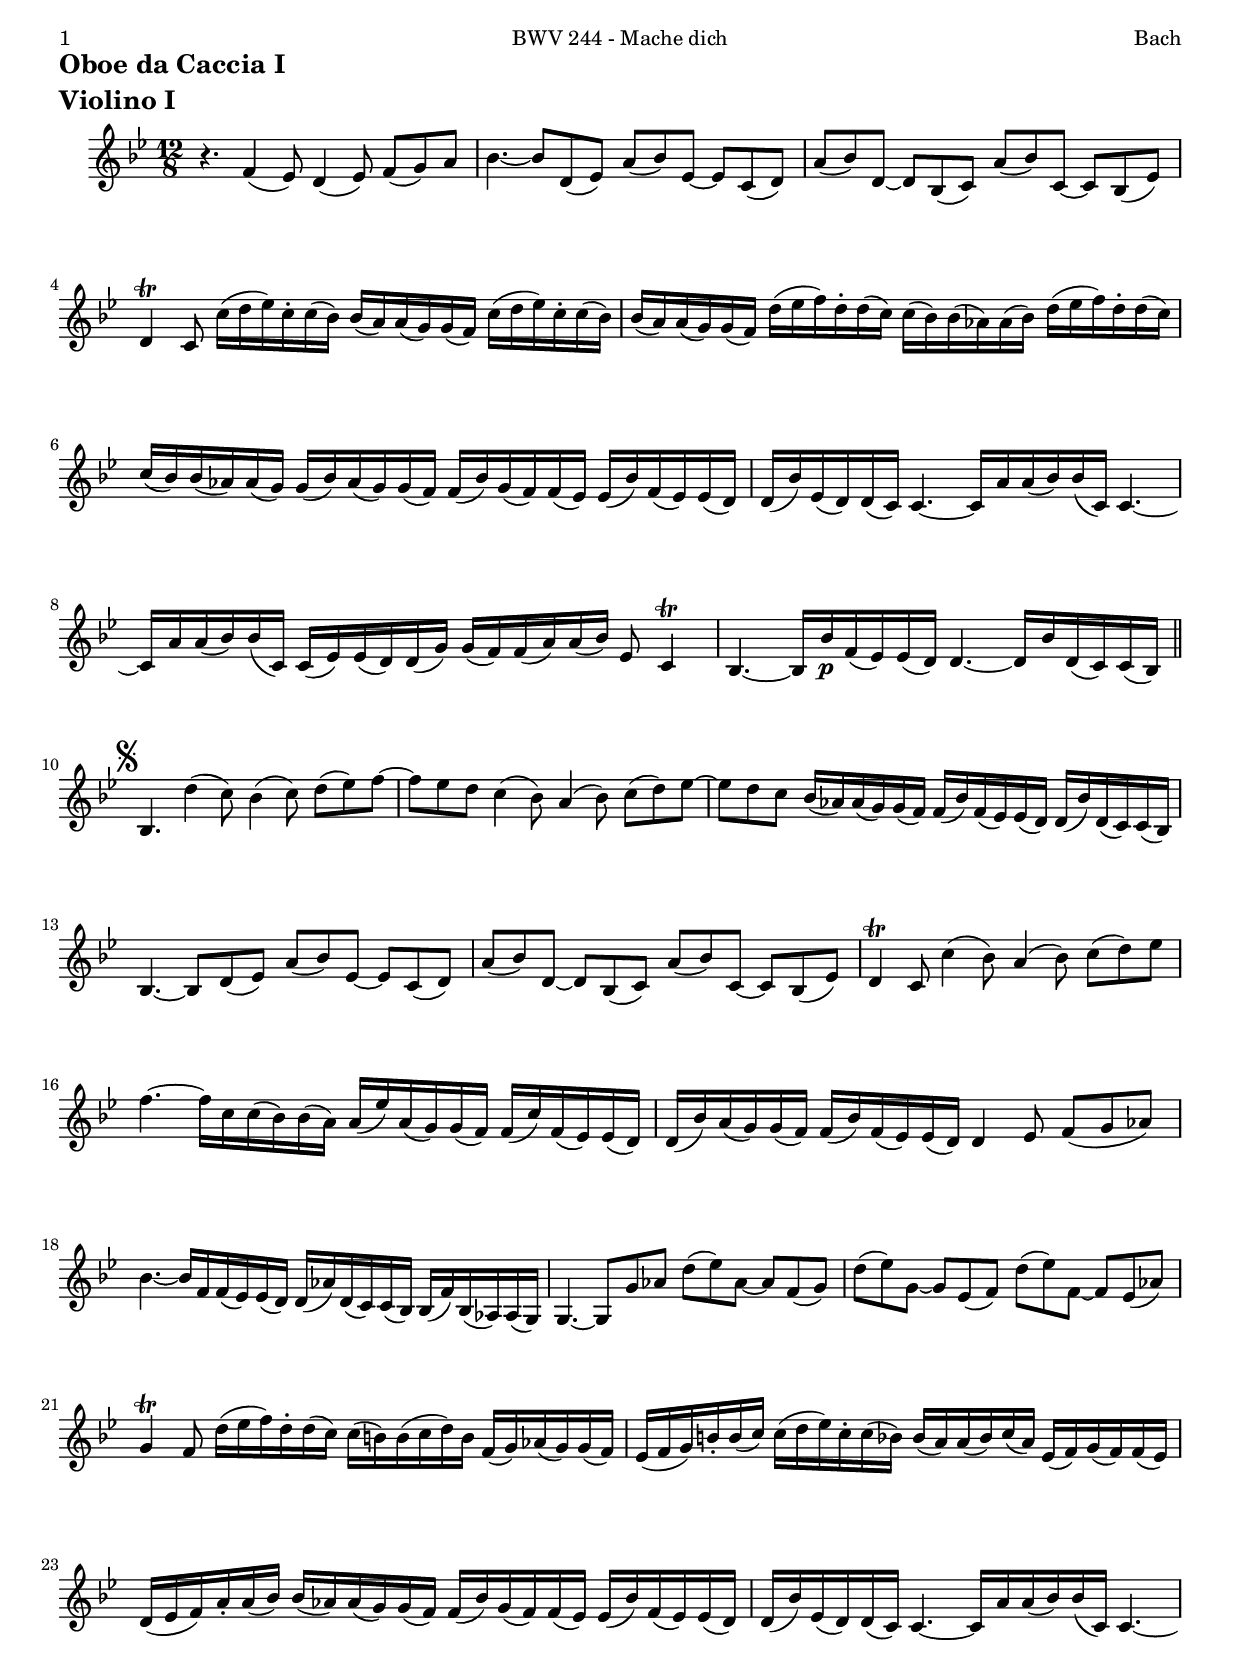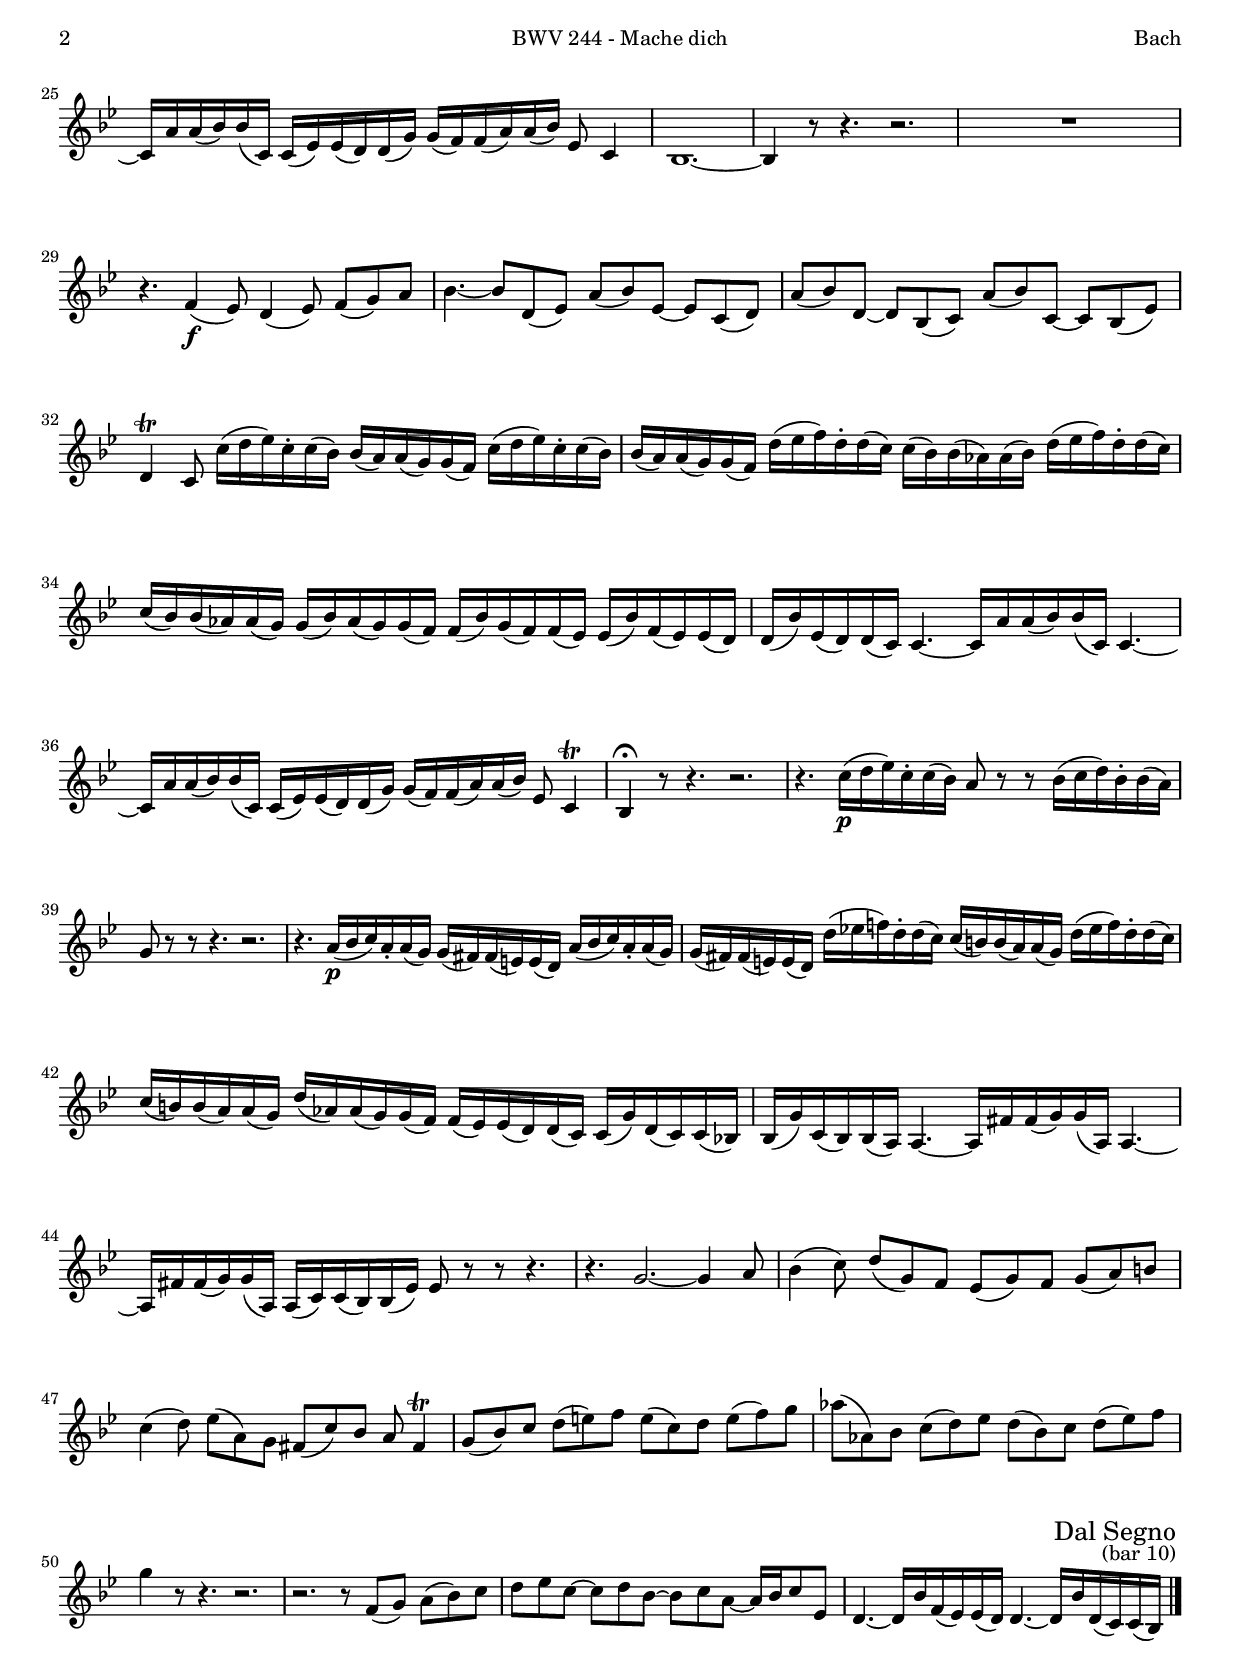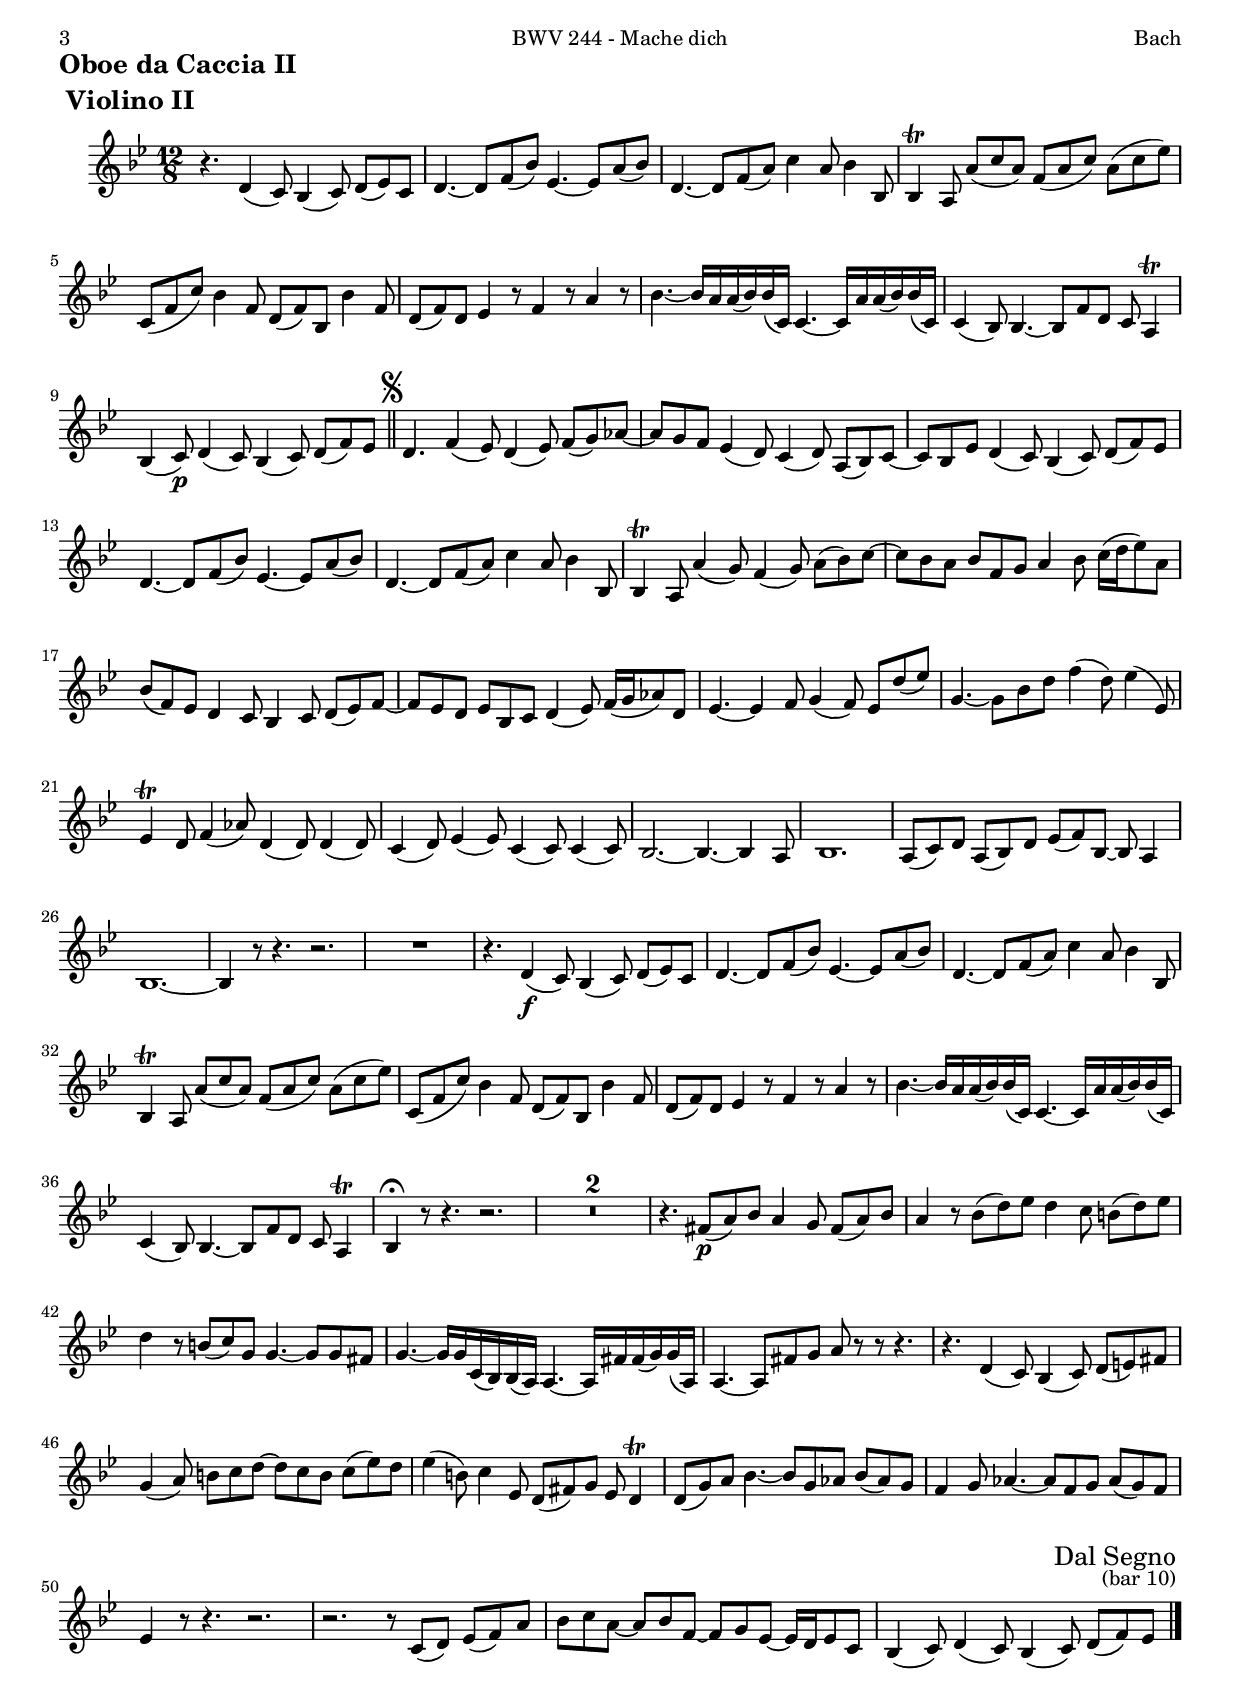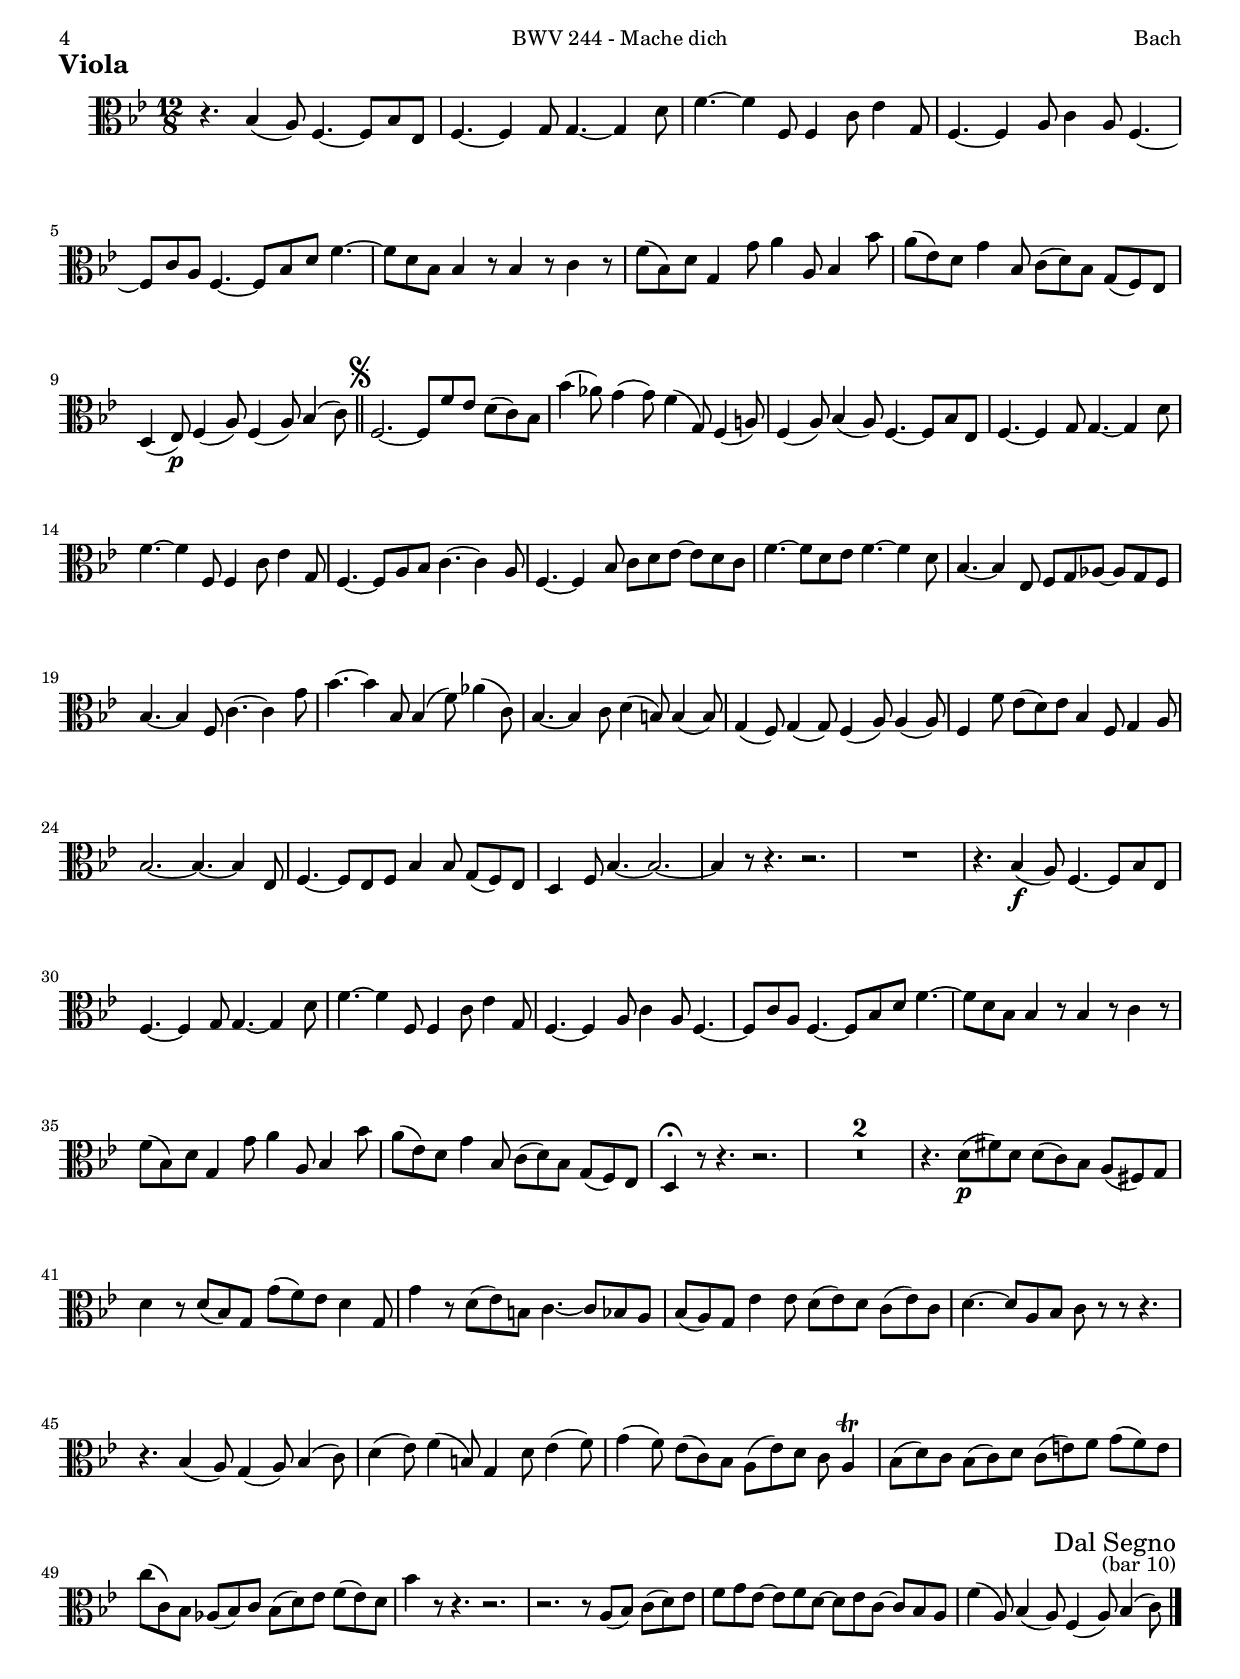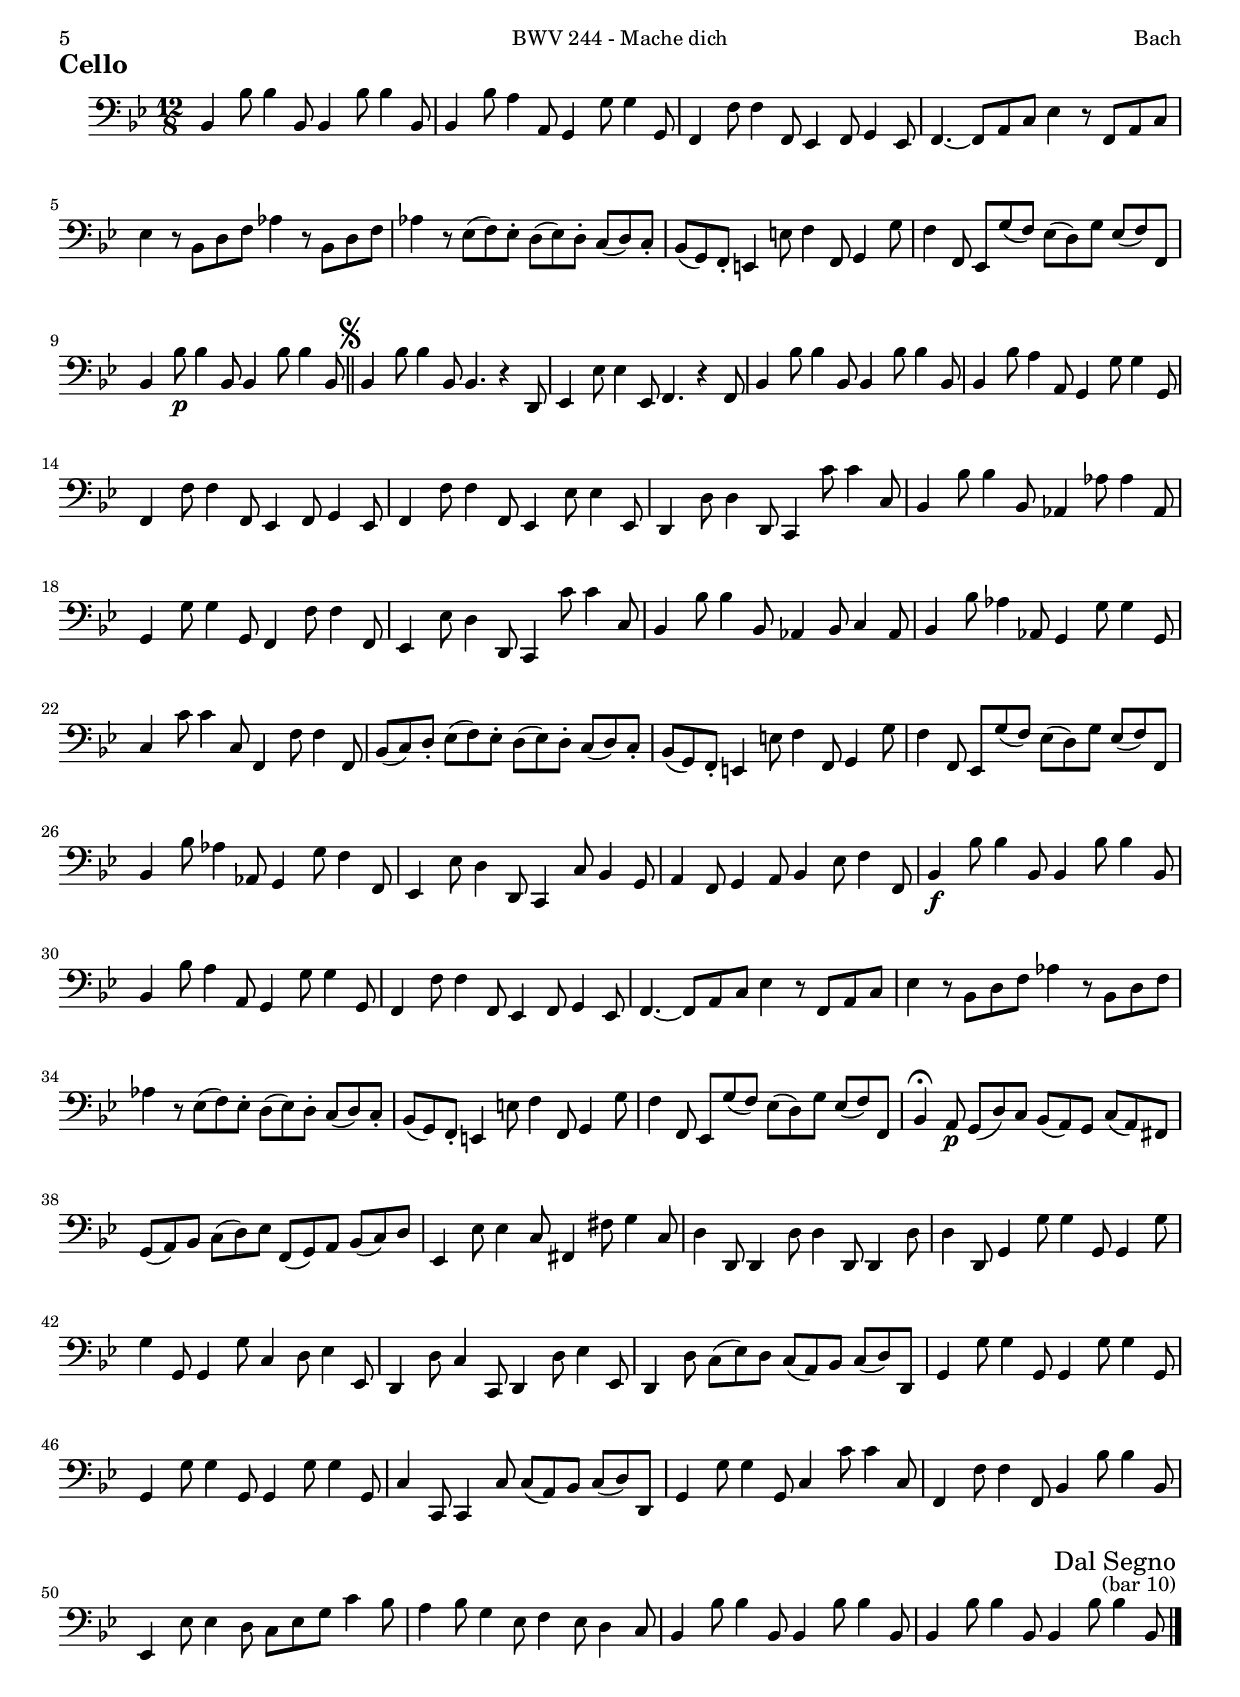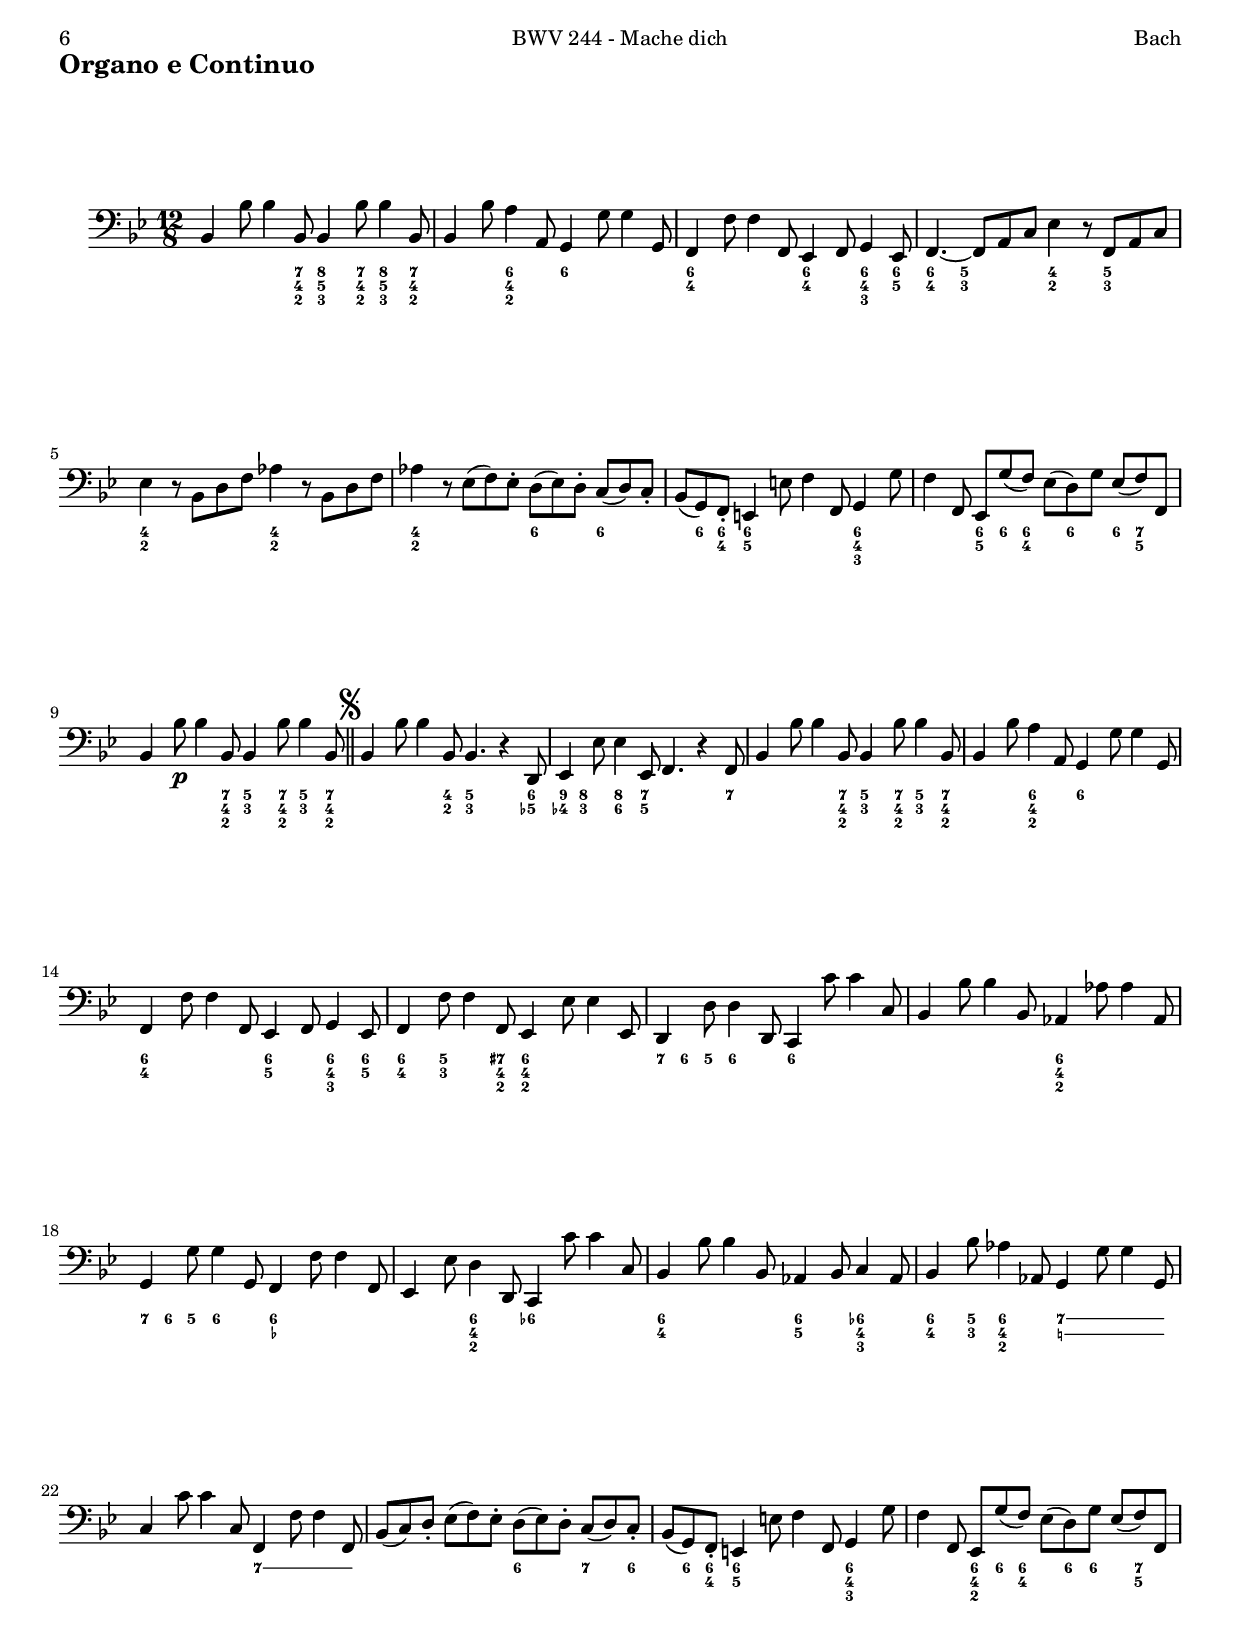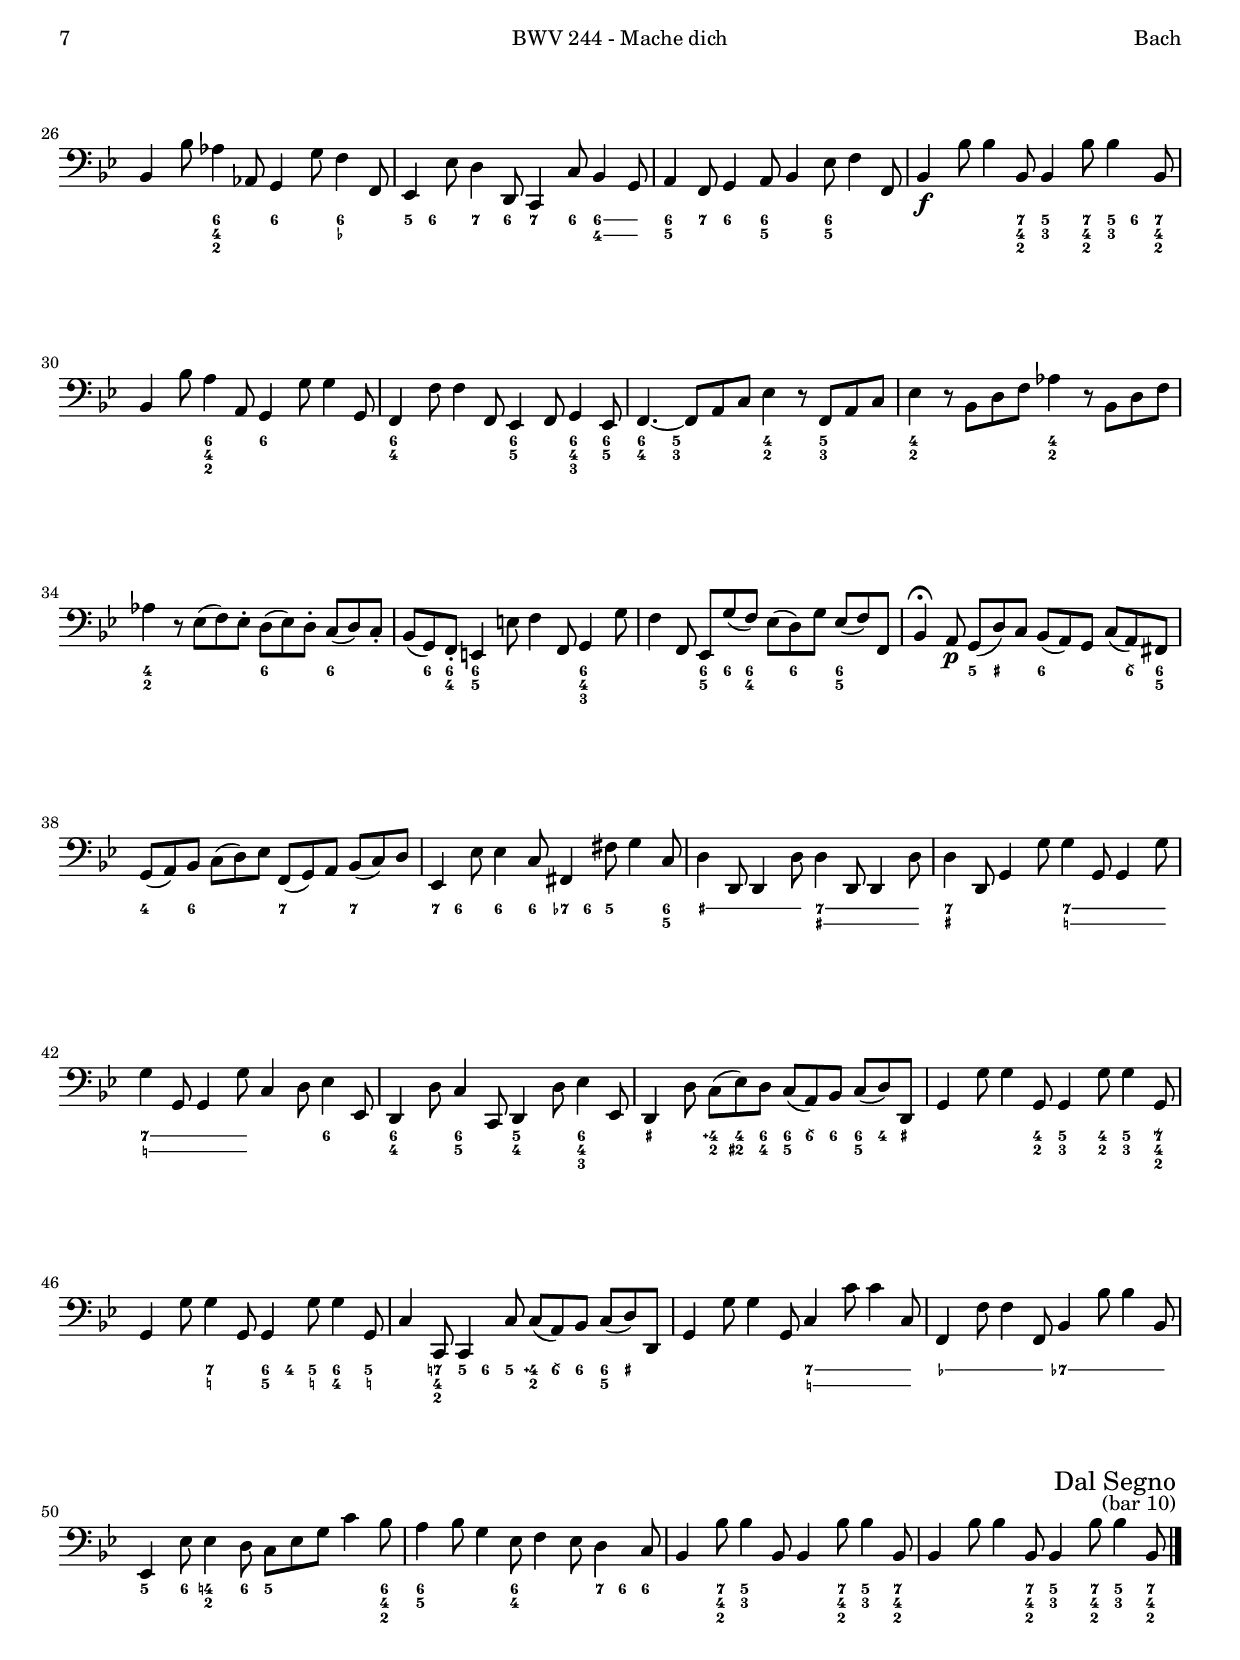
\version "2.18.0"

#(set-default-paper-size "a4")
#(set-global-staff-size 18.0) % 14.0 orquesta
#(ly:set-option 'point-and-click #f)
%nomobile

italicas=\override LyricText.font-shape = #'italic
rectas=\override LyricText.font-shape = #'upright
ss=\once \set suggestAccidentals = ##t
mtempo={\tempo 4 = 75}
pfermata=\markup{"(" \musicglyph #"scripts.ufermata" ")"}

htitle="BWV 244 - Mache dich"
hcomposer="Bach"

%{
\header {
	title=\markup{\fontsize #3 "75. Mache dich"}
	subtitle="Matthäus-Passion"
        subsubtitle=\markup{"BWV 244" \vspace #0 }
        composer="Johann Sebastian Bach (1685-1750)"
        pdfauthor=\composer
       %opus="(-)"
	%poet=\markup{}
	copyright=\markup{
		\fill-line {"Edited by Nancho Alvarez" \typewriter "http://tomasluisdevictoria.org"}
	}
%	tagline=""
}
%}

global={
  \set currentBarNumber=#1
  \compressFullBarRests
  \key bes \major \time 12/8
  \skip 1*12/8*9 \bar "||"
  \mark \markup{\smaller \musicglyph #"scripts.segno"}
  \skip 1*12/8
  \skip 1*12/8*43 \bar "|."
  \override Score.RehearsalMark.self-alignment-X=#right
	\override Score.RehearsalMark.padding = #1.5
	\mark \markup{\right-column{"Dal Segno" \fontsize #-2 "(bar 10)"}}
}


bassus=\relative c{
	R1*12/8*8
	r4. f4 ees8 d4 ees8 f[ g] a
	\mark \markup{\smaller \musicglyph #"scripts.segno"}
	\bar "||" \break
	bes1. ~ 
	bes4. r r2.
	r4. f4 ees8 d4 ees8 f8[ g] a
	bes4. ~ bes8 d, ees a8[ bes] ees,4 c8 d
	a'[ bes] d,4 bes8 c a'[ bes] c,4 bes8 ees
	d4^\trill c8 r4. r2.
	r4. bes'8[ a] bes \acciaccatura {c16[ d]} ees4 c8 a8[ bes] c8
	d4 r8 r4. r2.
	r4. ees,8[ d] ees \acciaccatura {f16[ g]} aes4 f8 d[ ees] f
	g4. ~ g8 g aes d[ ees] aes,4 f8 g
	d'8[ ees] g,4 ees8 f d'[ ees] f,4 ees8 aes
	g4 f8 ~ f8[ d ees] f[ g aes] ~ aes[ b, d]
	ees4. ~ ees8[ c d] ees4. ~ ees8[ a, c]
	d8[ c] bes g'[ aes] g f[ bes] bes, c[ d] ees
	d bes' a bes[ a] bes c,4. ~ c8[ a'] bes
	c,4. ~ c8[ ees d] g[ f ees] ~ ees c4^\trill 
	bes4. ~ bes8 c d ees[ f] g aes[ g] aes
	g8 c4 ~ c8 a bes ~ bes g ees4( d8) ees
	ees[ c] a r ees'' c d[ bes] g a[ bes] bes,
	bes4 bes8 r4. r2.
	R1*12/8*7
	\once \override TextScript.X-offset = #-2
	r4^\fermata r8 bes'8 fis4 g8 d4 ees16[ d c8] a'8
	c,4( bes8) ees4. ~ ees8[ d] c d4. ~
	d8 c g' c bes a ees'[ d] c bes[ a] g
	fis[ e] d r4. c'8 a[ bes] fis4 d8
	c'8[ a] bes bes4 r8 d4. ~ d8[ b] c
	f,4. ~ f8 ees d c8[ b] c g'4. ~
	g2. ~ g4. ~ g8[ c] a
	fis4 d8 r c' bes a g16[ fis] g8. a16 a8.[ g16]
	g4 r8 r4. r2.
	R1*12/8*2
	r4. bes4 r8 r4 c,8 bes'4 r8
	r4. aes4 r8 r4 bes,8 aes'4 r8
	r8 r g c[ a] bes ees,4. ~ ees8 g c
	ees8[ c] d a[ bes] ees, \appoggiatura{d8} c4. r4.
	R1*12/8
	r4. f4 ees8 d4 ees8 f[ g] a8
	\override Score.RehearsalMark.self-alignment-X=#right
	\override Score.RehearsalMark.padding = #1.5
	\mark \markup{\right-column{"Dal Segno" \fontsize #-2 "(bar 10)"}}
}

violinuno = \relative c' {
  \set autoBeaming=##t
  r4. f4( ees8) d4( ees8) f8( g) a % a-.
  bes4. ~ bes8 d,( ees) a( bes) ees, ~ ees c( d)
  a'( bes) d, ~ d bes( c) a'( bes) c, ~ c bes( ees)
  d4^\trill c8 c'16( d ees) c-. c( bes)
   bes( a) a( g) g( f) c'( d ees) c-. c( bes)
  bes16( a) a( g) g( f) d'( ees f) d-. d( c)
   c( bes) bes( aes) aes( bes) d( ees f) d-. d( c)
  c( bes) bes( aes) aes( g) g( bes) aes( g) g( f)
   f( bes) g( f) f( ees) ees( bes') f( ees) ees( d)
  d( bes') ees,( d) d( c) c4. ~ c16 a' a( bes) bes( c,) c4. ~
  c16 a' a( bes) bes( c,) c( ees) ees( d) d( g)
   g( f) f( a) a( bes) ees,8 c4^\trill 
  bes4. ~ bes16 bes'-\p f( ees) ees( d)
   d4. ~ d16 bes' d,( c) c( bes)
  bes4. d'4( c8) bes4( c8) d8( ees) f ~
  f ees d c4( bes8) a4( bes8) c( d) ees ~
  ees d c bes16( aes) aes( g) g( f)
   f( bes) f( ees) ees( d) d( bes') d,( c) c( bes)
  bes4. ~ bes8 d( ees) a( bes) ees, ~ ees c( d)
  a'( bes) d, ~ d bes( c) a'( bes) c, ~ c bes( ees)
  d4^\trill c8 c'4( bes8) a4( bes8) c( d) ees
  f4. ~ f16 c c( bes) bes( a) 
   a( ees') a,( g) g( f) f( c') f,( ees) ees( d)
  d( bes') a( g) g( f) f( bes) f( ees) ees( d)
   d4 ees8 f8( g aes)
  bes4. ~ bes16 f f( ees) ees( d)
   d( aes') d,( c) c( bes) bes( f') bes,( aes) aes( g)
  g4. ~ g8 g' aes d( ees) aes, ~ aes f( g)
  d'( ees) g, ~ g ees( f) d'( ees) f, ~ f ees( aes)
  g4^\trill f8 d'16( ees f) d-. d( c)
   c16( b) b( c d) b f( g) aes( g) g( f)
  ees16( f g) b-. b( c) c( d ees) c-. c( bes)
   bes( a) a( bes) c( a) ees( f) g( f) f( ees)
  d( ees f) a-. a( bes) bes( aes) aes( g) g( f)
   f( bes) g( f) f( ees) ees( bes') f( ees) ees( d)
  d( bes') ees,( d) d( c) c4. ~
   c16 a' a( bes) bes( c,) c4. ~
  c16 a' a( bes) bes( c,) c( ees) ees( d) d( g)
   g( f) f( a) a( bes) ees,8 c4
   bes1. ~
   bes4 r8 r4. r2.
   R1*12/8
   r4. f'4-\f( ees8) d4( ees8) f( g) a % a-.
   bes4. ~ bes8 d,( ees) a( bes) ees, ~ ees c( d)
   a'( bes) d, ~ d bes( c) a'( bes) c, ~ c bes( ees)
   d4^\trill c8 c'16( d ees) c-. c( bes)
    bes( a) a( g) g( f) c'( d ees) c-. c( bes)
   bes( a) a( g) g( f) d'( ees f) d-. d( c)
    c( bes) bes( aes) aes( bes) d( ees f) d-. d( c)
   c16( bes) bes( aes) aes( g) g( bes) aes( g) g( f)
    f( bes) g( f) f( ees) ees( bes') f( ees) ees( d)
   d( bes') ees,( d) d( c) c4. ~
    c16 a' a( bes) bes( c,) c4. ~
   c16 a' a( bes) bes( c,) c( ees) ees( d) d( g)
    g( f) f( a) a( bes) ees,8 c4^\trill
   \once \override TextScript.X-offset = #-1.5
   bes4^\fermata r8 r4. r2.
   r4. c'16-\p( d ees) c-. c( bes)
     a8 r r bes16( c d) bes-. bes( a)
   g8 r r r4. r2.
    r4. a16(-\p bes c) a-. a( g)
     g( fis) fis( e) e( d) a'( bes c) a-. a( g)
    g( fis) fis( e) e( d) d'( ees! f!) d-. d( c)
     c( b) b( a) a( g) d'( ees f) d-. d( c)
    c( b) b( a) a( g) d'( aes) aes( g) g( f)
     f( ees) ees( d) d( c) c( g') d( c) c( bes!)
    bes( g') c,( bes) bes( a) a4. ~
    a16 fis' fis( g) g( a,) a4. ~
    a16 fis' fis( g) g( a,) a( c) c( bes) bes( ees) ees8 r r r4.
    r4. g2. ~ g4 a8
    bes4( c8) d( g,) f ees( g) f g( a) b
    c4( d8) ees( a,) g fis( c') bes a8 fis4^\trill
    g8( bes) c d( e) f e( c) d e( f) g
    aes( aes,) bes c( d) ees d( bes) c d( ees) f
    g4 r8 r4. r2.
    r2. r8 f,( g) a( bes) c
    d8 ees c ~ c d bes ~ bes c a ~ a16 bes c8 ees,
    d4. ~ d16 bes' f( ees) ees( d)
     d4. ~ d16 bes' d,( c) c( bes)
}

violindos=\relative c'{
  \set autoBeaming=##t
   r4. d4( c8) bes4( c8) d( ees) c % c-.
   d4. ~ d8 f( bes) ees,4. ~ ees8 a( bes)
   d,4. ~ d8 f( a) c4 a8 bes4 bes,8
   bes4^\trill a8 a'( c a) f( a c) a( c ees)
   c,( f c') bes4 f8 d( f) bes, bes'4 f8
   d( f) d ees4 r8 f4 r8 a4 r8
   bes4. ~ bes16 a a( bes) bes( c,) c4. ~ c16 a' a( bes) bes( c,)
   c4( bes8) bes4. ~ bes8 f' d c8 a4^\trill
   bes4( c8-\p) d4( c8) bes4( c8) d( f) ees
   d4. f4( ees8) d4( ees8) f( g) aes ~
   aes g f ees4( d8) c4( d8) a( bes) c ~
   c bes ees d4( c8) bes4( c8) d( f) ees
   d4. ~ d8 f( bes) ees,4. ~ ees8 a( bes)
   d,4. ~ d8 f( a) c4 a8 bes4 bes,8
   bes4^\trill a8 a'4( g8) f4( g8) a( bes) c ~
   c bes a bes f g a4 bes8 c16( d ees8) a,
   bes( f) ees d4 c8 bes4 c8 d( ees) f ~
   f ees d ees bes c d4( ees8) f16( g aes8) d,
   ees4. ~ ees4 f8 g4( f8) ees d'( ees)
   g,4. ~ g8 bes d f4( d8) ees4( ees,8)
   ees4^\trill d8 f4( aes8) d,4( d8) d4( d8)
   c4( d8) ees4( ees8) c4( c8) c4( c8)
   bes2. ~ bes4. ~ bes4 a8
   bes1.
   a8( c) d a( bes) d ees( f) bes, ~ bes a4
   bes1. ~
   bes4 r8 r4. r2.
   R1*12/8
   r4. d4(-\f c8) bes4( c8) d( ees) c % c-.
   d4. ~ d8 f( bes) ees,4. ~ ees8 a( bes)
   d,4. ~ d8 f( a) c4 a8 bes4 bes,8
   bes4^\trill a8 a'( c a) f( a c) a( c ees)
   c,( f c') bes4 f8 d( f) bes, bes'4 f8
   d8( f) d ees4 r8 f4 r8 a4 r8
   bes4. ~ bes16 a a( bes) bes( c,) c4. ~ c16 a' a( bes) bes( c,)
   c4( bes8) bes4. ~ bes8 f' d c a4^\trill
   \once \override TextScript.X-offset = #-2
   bes4^\fermata r8 r4. r2.
   R1*12/8*2
   r4. fis'8-\p( a) bes a4 g8 fis( a) bes
   a4 r8 bes8( d) ees d4 c8 b( d) ees
   d4 r8 b( c) g g4. ~ g8 g fis
   g4. ~ g16 g c,16( bes) bes( a) a4. ~ a16 fis' fis( g) g( a,)
   a4. ~ a8 fis' g a r r r4.
   r4. d,4( c8) bes4( c8) d( e) fis
   g4( a8) b8 c d ~ d c b c( ees) d
   ees4( b8) c4 ees,8 d( fis) g ees8 d4^\trill
   d8( g) a bes4. ~ bes8 g aes bes( aes) g
   f4 g8 aes4. ~ aes8 f g aes( g) f
   ees4 r8 r4. r2.
   r2. r8 c( d) ees( f) a
   bes c a ~ a bes f ~ f g ees ~ ees16 d ees8 c
   bes4( c8) d4( c8) bes4( c8) d8( f) ees
}


viola=\relative c'{
  \set autoBeaming = ##t
  r4. bes4( a8) f4. ~ f8 bes ees,
  f4. ~ f4 g8 g4. ~ g4 d'8
  f4. ~ f4 f,8 f4 c'8 ees4 g,8
  f4. ~ f4 a8 c4 a8 f4. ~
  f8 c' a f4. ~ f8 bes d f4. ~
  f8 d bes bes4 r8 bes4 r8 c4 r8
  f8( bes,) d g,4 g'8 a4 a,8 bes4 bes'8
  a8( ees) d g4 bes,8 c( d) bes g( f) ees
  d4( ees8)-\p f4( a8) f4( a8) bes4( c8)
  f,2. ~ f8 f' ees d( c) bes
  bes'4( aes8) g4( g8) f4( g,8) f4( a!8)
  f4( a8) bes4( a8) f4. ~ f8 bes ees,
  f4. ~ f4 g8 g4. ~ g4 d'8
  f4. ~ f4 f,8 f4 c'8 ees4 g,8
  f4. ~ f8 a bes c4. ~ c4 a8
  f4. ~ f4 bes8 c d ees ~ ees d c
  f4. ~ f8 d ees f4. ~ f4 d8
  bes4. ~ bes4 ees,8 f8 g aes ~ aes g f
  bes4. ~ bes4 f8 c'4. ~ c4 g'8
  bes4. ~ bes4 bes,8 bes4( f'8) aes4( c,8)
  bes4. ~ bes4 c8 d4( b8) b4( b8)
  g4( f8) g4( g8) f4( a8) a4( a8)
  f4 f'8 ees8( d) ees bes4 f8 g4 a8
  bes2. ~ bes4. ~ bes4 ees,8
  f4. ~ f8 ees f bes4 bes8 g( f) ees
  d4 f8 bes4. ~ bes2. ~
  bes4 r8 r4. r2.
  R1*12/8
  r4. bes4(-\f a8) f4. ~ f8 bes ees,
  f4. ~ f4 g8 g4. ~ g4 d'8
  f4. ~ f4 f,8 f4 c'8 ees4 g,8
  f4. ~ f4 a8 c4 a8 f4. ~
  f8 c' a f4. ~ f8 bes d f4. ~
  f8 d bes bes4 r8 bes4 r8 c4 r8
  f8( bes,) d g,4 g'8 a4 a,8 bes4 bes'8
  a8( ees) d g4 bes,8 c( d) bes g( f) ees
  d4^\fermata r8 r4. r2.
  R1*12/8*2
  r4. d'8-\p( fis) d d( c) bes a( fis) g
  d'4 r8 d( bes) g g'( f) ees d4 g,8
  g'4 r8 d8( ees) b c4. ~ c8 bes a
  bes( a) g ees'4 ees8 d( ees) d c( ees) c
  d4. ~ d8 a bes c r r r4.
  r4. bes4( a8) g4( a8) bes4( c8)
  d4( ees8) f4( b,8) g4 d'8 ees4( f8)
  g4( f8) ees( c) bes a( ees') d c8 a4^\trill
  bes8( d) c bes( c) d c( e) f g( f) e
  c'( c,) bes aes( bes) c bes( d) ees f( ees) d 
  bes'4 r8 r4. r2.
  r2. r8 a,( bes) c( d) ees
  f8 g ees ~ ees f d ~ d ees c ~ c bes a
  f'4( a,8) bes4( a8) f4( a8) bes4( c8)
}

cello=\relative c{
  \set autoBeaming=##t
  bes4 bes'8 bes4 bes,8 bes4 bes'8 bes4 bes,8
  bes4 bes'8 a4 a,8 g4 g'8 g4 g,8
  f4 f'8 f4 f,8 ees4 f8 g4 ees8
  f4. ~ f8 a c ees4 r8 f, a c
  ees4 r8 bes d f aes4 r8 bes,8 d f
  aes4 r8 ees( f) ees-. d( ees) d-. c( d) c-.
  bes( g) f-. e4 e'8 f4 f,8 g4 g'8
  f4 f,8 ees g'( f) ees( d) g ees( f) f,
  bes4 bes'8-\p bes4 bes,8 bes4 bes'8 bes4 bes,8
  bes4 bes'8 bes4 bes,8 bes4. r4 d,8
  ees4 ees'8 ees4 ees,8 f4. r4 f8
  bes4 bes'8 bes4 bes,8 bes4 bes'8 bes4 bes,8
  bes4 bes'8 a4 a,8 g4 g'8 g4 g,8
  f4 f'8 f4 f,8 ees4 f8 g4 ees8
  f4 f'8 f4 f,8 ees4 ees'8 ees4 ees,8
  d4 d'8 d4 d,8 c4 c''8 c4 c,8
  bes4 bes'8 bes4 bes,8 aes4 aes'8 aes4 aes,8
  g4 g'8 g4 g,8 f4 f'8 f4 f,8
  ees4 ees'8 d4 d,8 c4 c''8 c4 c,8
  bes4 bes'8 bes4 bes,8 aes4 bes8 c4 aes8
  bes4 bes'8 aes4 aes,8 g4 g'8 g4 g,8
  c4 c'8 c4 c,8 f,4 f'8 f4 f,8
  bes8( c) d-. ees( f) ees-. d( ees) d-. c( d) c-.
  bes8( g) f-. e4 e'8 f4 f,8 g4 g'8
  f4 f,8 ees g'( f) ees( d) g ees( f) f,
  bes4 bes'8 aes4 aes,8 g4 g'8
  f4 f,8 ees4 ees'8 d4 d,8 c4 c'8 bes4 g8
  a4 f8 g4 a8 bes4 ees8 f4 f,8
  bes4-\f bes'8 bes4 bes,8 bes4 bes'8 bes4 bes,8
  bes4 bes'8 a4 a,8 g4 g'8 g4 g,8
  f4 f'8 f4 f,8 ees4 f8 g4 ees8
  f4. ~ f8 a c ees4 r8 f,8 a c
  ees4 r8 bes d f aes4 r8 bes, d f
  aes4 r8 ees( f) ees-. d( ees) d-. c( d) c-.
  bes( g) f-. e4 e'8 f4 f,8 g4 g'8
  f4 f,8 ees g'( f) ees( d) g ees( f) f,8
  bes4^\fermata a8-\p g8( d') c bes( a) g c( a) fis
  g( a) bes c( d) ees f,( g) a bes( c) d
  ees,4 ees'8 ees4 c8 fis,4 fis'8 g4 c,8
  d4 d,8 d4 d'8 d4 d,8 d4 d'8
  d4 d,8 g4 g'8 g4 g,8 g4 g'8
  g4 g,8 g4 g'8 c,4 d8 ees4 ees,8
  d4 d'8 c4 c,8 d4 d'8 ees4 ees,8
  d4 d'8 c( ees) d c( a) bes c( d) d,
  g4 g'8 g4 g,8 g4 g'8 g4 g,8
  g4 g'8 g4 g,8 g4 g'8 g4 g,8
  c4 c,8 c4 c'8 c( a) bes c( d) d,
  g4 g'8 g4 g,8 c4 c'8 c4 c,8
  f,4 f'8 f4 f,8 bes4 bes'8 bes4 bes,8
  ees,4 ees'8 ees4 d8 c ees g c4 bes8
  a4 bes8 g4 ees8 f4 ees8 d4 c8
  bes4 bes'8 bes4 bes,8 bes4 bes'8 bes4 bes,8
  bes4 bes'8 bes4 bes,8 bes4 bes'8 bes4 bes,8
}

cifrado=\figuremode{
  s4. s4 <7 4 2>8 <8 5 3>4 <7 4 2>8 <8 5 3>4 <7 4 2>8
  s4. <6 4 2>  <6>2.
  <6 4> <6 4>4. <6 4 3>4 <6 5>8
  <6 4>4 <5 3>2 <4 2>4. <5 3>
  <4 2>2. <4 2>
  <4 2> <6>4. <6>4.
  s8 <6> <6 4> <6 5>2. <6 4 3>4.
  s4. <6 5>8 <6> <6 4> s <6> s <6> <7 5>4
  s4. s4 <7 4 2>8 <5 3>4 <7 4 2>8 <5 3>4 <7 4 2>8
  s4. s4 <4 2>8 <5 3>4. s4 <6 5->8
  <9 4->8 <8 3>4 <8 6> <7 5>8 s4. s4 <7>8
  s4. s4 <7 4 2>8 <5 3>4 <7 4 2>8 <5 3>4 <7 4 2>8
  s4. <6 4 2> <6>2.
  <6 4>2. <6 5>4. <6 4 3>4 <6 5>8
  <6 4>4 <5 3>4. <7+ 4 2>8 <6 4 2>2.
  <7>8 <6> <5> <6>4. <6>2.
  s2. <6 4 2>
  <7>8 <6> <5> <6>4. <6 _->2.
  s4. <6 4 2> <6->2.
  <6 4> <6 5>4. <6- 4 3>
  <6 4>4 <5 3>8 <6 4 2>4. 
  \bassFigureExtendersOn
   <7 _!>4. <7 _!>4 <7 _!>8
  s2. <7>4. <7>4 <7>8
  \bassFigureExtendersOff
  s2. <6>4. <7>4 <6>8
  s8 <6> <6 4> <6 5>4. s4. <6 4 3>
  s4. <6 4 2>8 <6> <6 4> s <6> <6> s <7 5>4
  s4. <6 4 2> <6> <6 _->
  <5>8 <6>4 <7>4 <6>8 <7>4 <6>8 
  \bassFigureExtendersOn
   <6\! 4>4 <6 4>8
  \bassFigureExtendersOff
  <6 5>4 <7>8 <6>4 <6 5>8 s4 <6 5>8 s4.
  s4. s4 <7 4 2>8 <5 3>4 <7 4 2>8 <5 3>8 <6> <7 4 2>
  s4. <6 4 2>4. <6>2.
  <6 4>2. <6 5>4. <6 4 3>4 <6 5>8
  <6 4>4 <5 3>2
  <4 2>4. <5 3>4.
  <4 2>4. s <4 2> s
  <4 2> s <6> <6>
  s8 <6> <6 4> <6 5>4. s <6 4 3>
  s4. <6 5>8 <6> <6 4> s <6> s <6 5> s4
  s4. <5>8 <_+> s <6> s s s <6\\> <6 5>
  <4>8 s <6> s4. <7> <7>
  <7>8 <6>4 <6>4 <6>8 <7->8 <6> <5> s4 <6 5>8
  \bassFigureExtendersOn
  <_+>4. <_+>4 <_+>8 <7 _+\!>4. <7 _+>4 <7 _+>8
  <7\! _+\!>4. s4. <7 _!>4. <7 _!>4 <7 _!>8
  <7\! _!\!>4. <7 _!>4 <7 _!>8 s4. <6>
  \bassFigureExtendersOff
  <6 4>4. <6 5> <5 4>4. <6 4 3>
  <_+>4. <4\+ 2>8 <4 2+> <6 4> <6 5> <6\\> <6> <6 5> <4> <_+>
  s4. s4 <4 2>8 <5 3>4 <4 2>8 <5 3>4 <7\\ 4 2>8
  s4. <7 _!> <6 5>8 <4> <5 _!> <6 4>4 <5 _!>8
  s4 <7! 4 2>8 <5>8 <6> <5> <4\+ 2> <6\\> <6> <6 5> <_+>4
  \bassFigureExtendersOn
  s2. <7 _!>4. <7 _!>4 <7 _!>8
  <_->4. <_->4 <_->8 <7->4. <7->4 <7->8
  \bassFigureExtendersOff
  <5>4 <6>8 <4! 2>4 <6>8 <5>4. s4 <6 4 2>8
  <6 5>4 s8 s4 <6 4>8 s4. <7>8 <6> <6>
  s4 <7 4 2>8 <5 3>4. s4 <7 4 2>8 <5 3>4 <7 4 2>8
  s4. s4 <7 4 2>8 <5 3>4 <7 4 2>8 <5 3>4 <7 4 2>8
  
}

guia=\relative c'{
  \set autoBeaming=##t
  s1*12/8*7
  c16\repeatTie a' a( bes) bes( c,) c( ees) ees( d) d( g)
   g( f) f( a) a( bes) ees,8 c4^\trill 
  bes4. s4. s2.
  r4. d'4( c8) bes4( c8) d8( ees) f ~
  f ees d c4( bes8) a4( bes8) c( d) ees ~
  ees d c s4. s2.
  s1*12/8*2
  r4. c4( bes8) a4( bes8) c( d) ees
  f4. s4. s2. 
  s2. d,4 ees8 f8( g aes)
  bes4. s4. s s
  s1*12/8*10
  s1*12/8*7
   c,16\repeatTie a' a( bes) bes( c,) c( ees) ees( d) d( g)
    g( f) f( a) a( bes) ees,8 c4^\trill
   \once \override TextScript.X-offset = #-1.5
   bes4^\fermata r8 r4. r2.
  s1*12/8*9
    c'4( d8) ees( a,) g fis( c') bes a8 fis4^\trill
  g8( bes) c s4. s2.
  s1*12/8*2
  s2. r8 f,( g) a( bes) c
    d8 ees c ~ c d bes ~ bes c a ~ a16 bes c8 ees,
    d4. s4. s2.
}


textobassus=\lyricmode{
Ma -- che dich mein Her -- ze rein
ma -- che dich mein Her -- ze rein,
ich will Je -- sum selbst be -- gra -- ben,
ich will Je -- sum selbst be -- gra -- ben
ma -- che dich mein Her -- ze rein
ma -- che dich mein Her -- ze rein,
ich will Je -- sum selbst be -- gra -- ben,
ich will Je -- sum selbst be -- gra -- _ _ _ _ _ ben,
ma -- che dich mein Her -- ze rein,
ich will Je -- sum selbst __ be -- gra -- _ _ ben,
ma -- che dich mein Her -- ze rein,
ich will Je -- sum selbst be -- gra -- ben
ich will Je -- sum selbst be -- gra -- ben.

Denn er soll nun -- mehr in mir __
für __ und für,
für und für
sei -- ne sü -- ße Ru -- he ha -- ben
denn er soll nun -- mehr in mir
für __ und für
sei -- ne sü -- ße Ru -- he ha -- ben
sei -- ne sü -- ße Ru -- he ha -- ben.

Welt geh aus
Welt geh aus
lass Je -- sum ein,
Welt geh aus,
lass Je -- sum ein!

Ma -- che dich mein Her -- ze
}

\markup{\fontsize #2 \bold \column{"Oboe da Caccia I" "Violino I"}}
\score {
  \new Staff <<\global
	\new Voice="v1" {
%		\set Staff.instrumentName=\markup{\smaller \center-column{"Oboe da " \raise #.6 "Caccia I " "Violino I "}}
		\clef "treble"
		\violinuno }
	>> 
  
}            
\pageBreak
\markup{\fontsize #2 \bold \column{"Oboe da Caccia II" " Violino II"}}
\score{
  \new Staff <<\global
	\new Voice="v2" {
%		\set Staff.instrumentName=\markup{\smaller \center-column{"Oboe da " \raise #.6 "Caccia II " "Violino II "}}
		\clef "treble"
		\violindos }
	>>    

}
\pageBreak
\markup{\fontsize #2 \bold \column{"Viola"}}
\score{
\new Staff <<\global
    \new Voice="v3" {
%		\set Staff.instrumentName=\markup{"Viola "}
		\clef "alto"
		\viola }
	>> 
}
\pageBreak
\markup{\fontsize #2 \bold \column{"Cello"}}
\score{
        \new Staff <<\global
	\new Voice="v4" {
%		\set Staff.instrumentName=\markup{"Cello "}
		\clef "bass"
		\cello }
	>> 
}
\pageBreak
\markup{\fontsize #2 \bold "Organo e Continuo"}
\score{
        \new Staff <<\global
	\new Voice="v4" {
%		\set Staff.instrumentName=\markup{\smaller \center-column{"Organo e " "Continuo "}}
		\clef "bass"
		\cello }
	\new FiguredBass {\cifrado }
	>> 
}



\paper{
	evenHeaderMarkup=\markup  \fill-line { \fromproperty #'page:page-number-string \htitle \hcomposer }
	oddHeaderMarkup= \markup  \fill-line { \hcomposer \htitle \fromproperty #'page:page-number-string }
	oddHeaderMarkup = \evenHeaderMarkup
	%system-count=20
	%page-count = 2
	ragged-last-bottom = ##f
	indent=0.5\cm
	system-system-spacing =
	#'((basic-distance . 20) (minimum-distance . 0) (padding . 5))
	top-system-spacing = % header
	#'((basic-distance . 12) (minimum-distance . 0) (padding . 0))
	last-bottom-spacing = % footer
	#'((basic-distance . 15) (minimum-distance . 0) (padding . 0))
	markup-system-spacing.padding = #1.5
}
